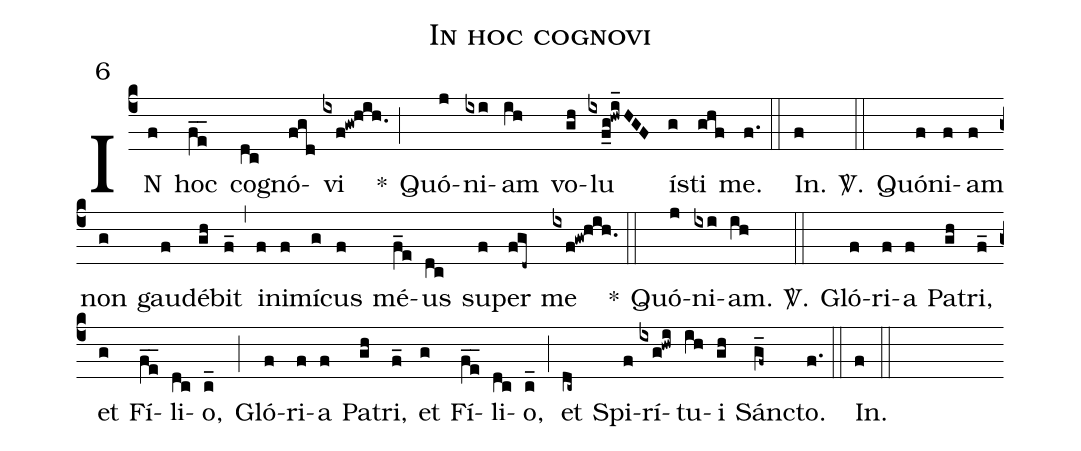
name: In hoc cognovi;
mode: 6;
%%
(c4)
IN(f) hoc(fe__) cog(dc)nó(fgd)vi(ixf!gw!hih.) *(;)
Quó(j)ni(ixi)am(ih) vo(gh)lu(ixf_g!hwi_/HGF) ís(g)ti(ghf) me.(f.) (::)
In.(f) <sp>V/</sp>.(::)
Quó(f)ni(f)am(f) non(g) gau(f)dé(gh)bit(f_) (,)
in(f)im(f)í(g)cus(f) mé(f_e)us(dc) su(f)per(fgd~) me(ixf!gw!hih.) *(::)
Quó(j)ni(ixi)am.(ih) <sp>V/</sp>.(::)
Gló(f)ri(f)a(f) Pa(gh)tri,(f_) et(g) Fí(f_e_)li(dc)o,(c_) (;)
Gló(f)ri(f)a(f) Pa(gh)tri,(f_) et(g) Fí(f_e_)li(dc)o,(c_) (;)
et(dc~) Spi(f)rí(ixg!hwi)tu(ih)i(gh) Sánc(g_f~)to.(f.) (::)
In.(f) (::)
